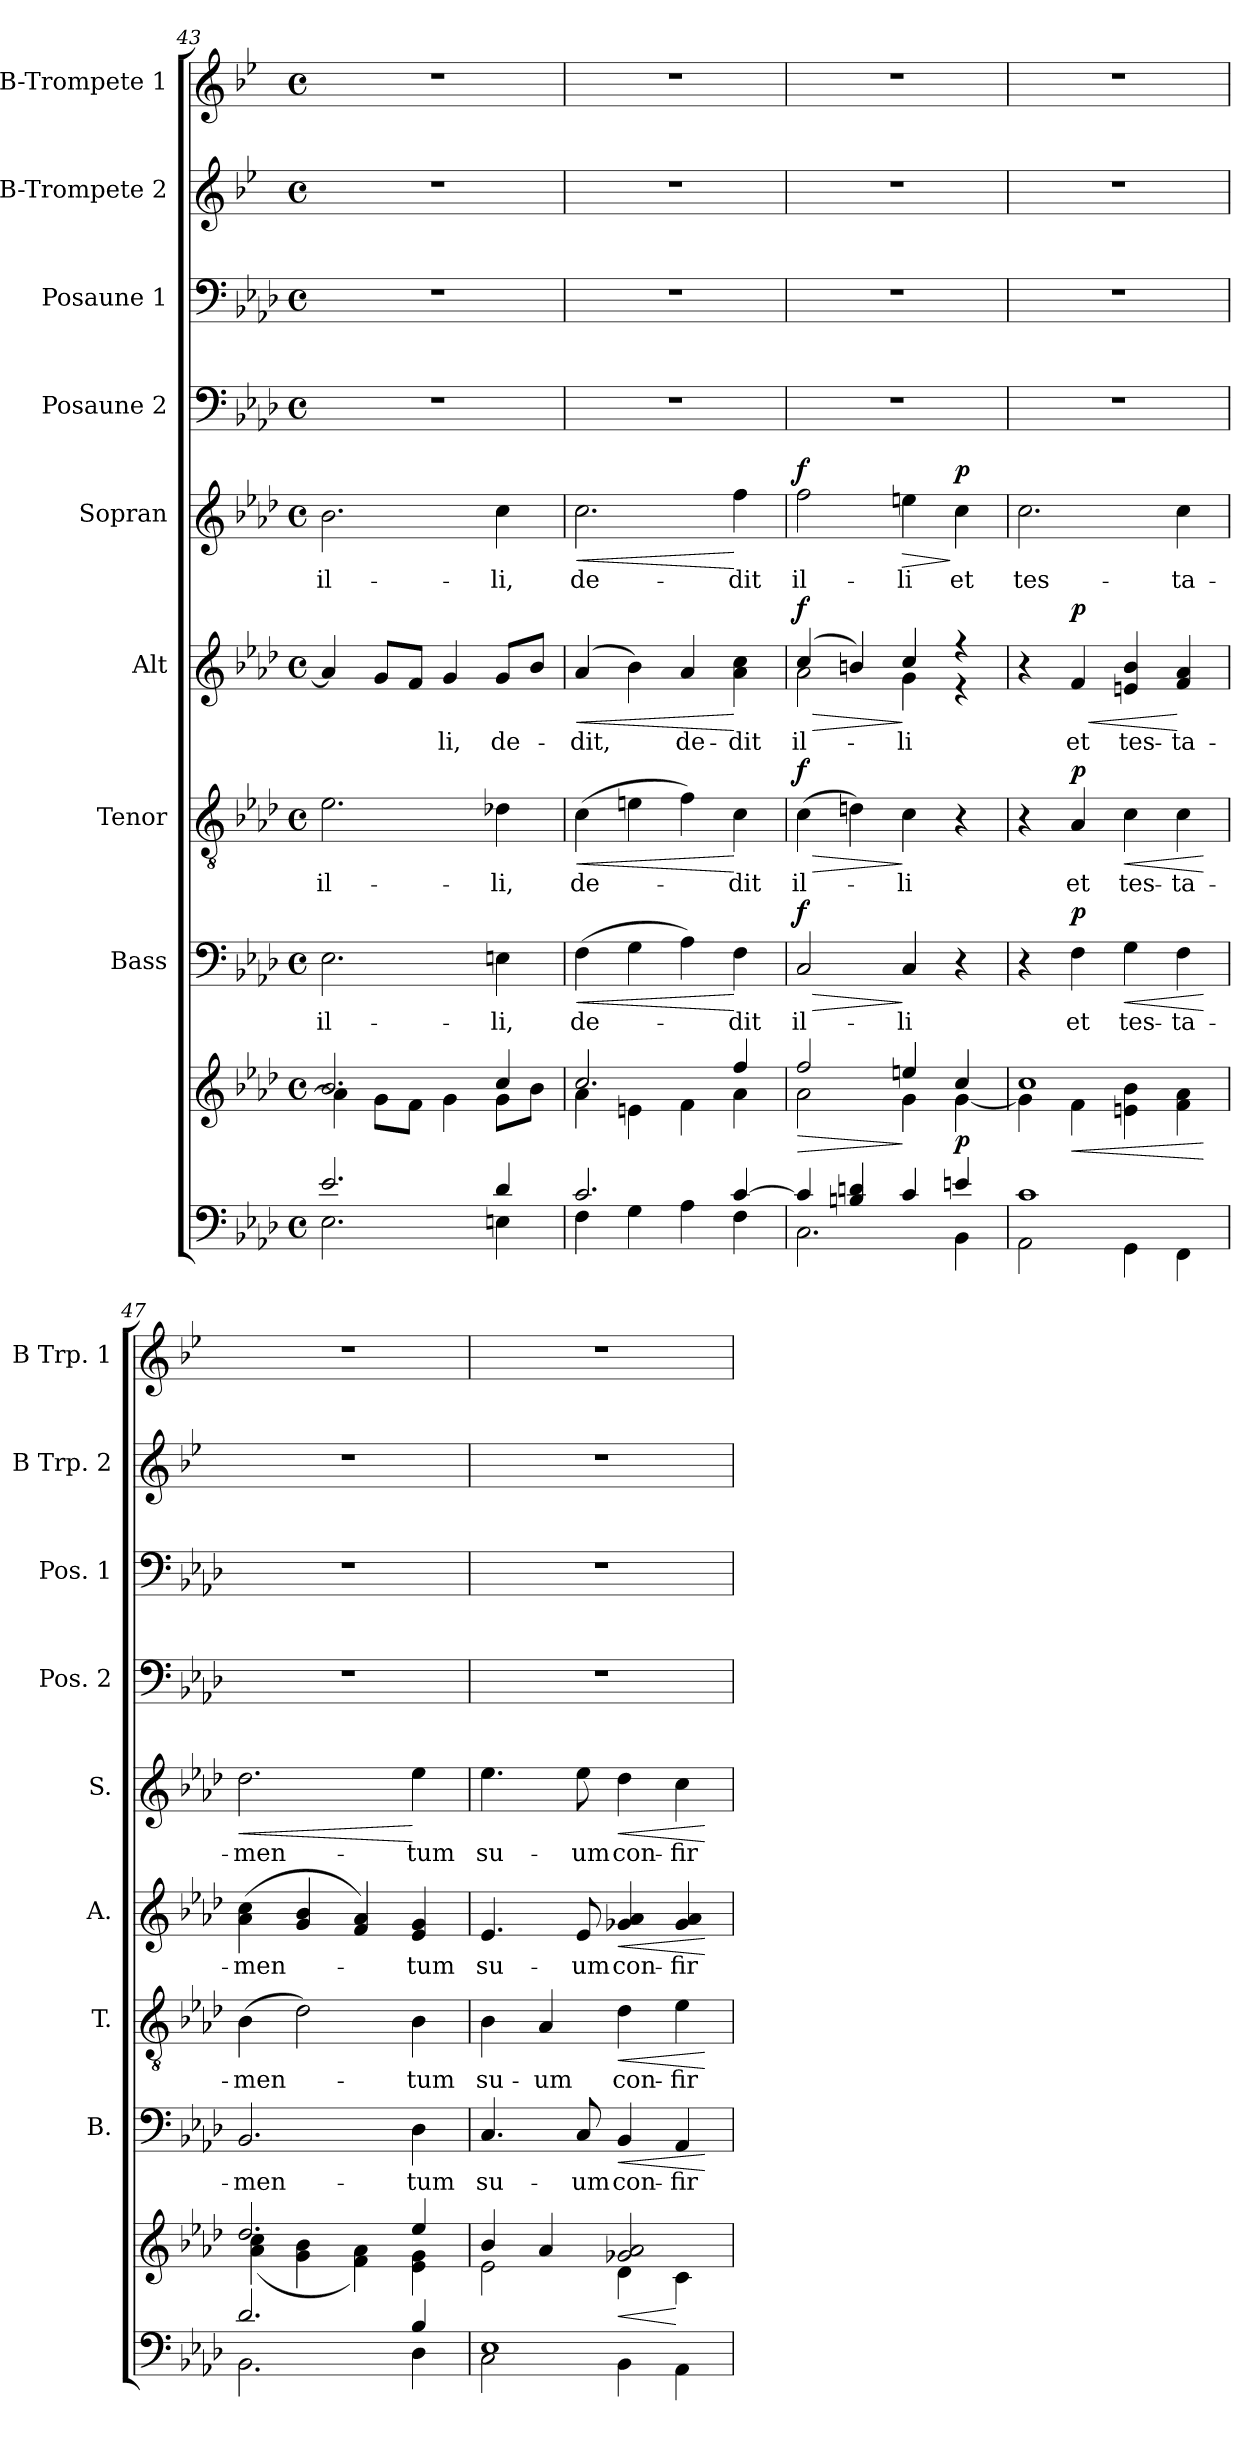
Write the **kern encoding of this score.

**kern	**kern	**dynam	**kern	**text	**dynam	**kern	**text	**dynam	**kern	**text	**dynam	**kern	**text	**dynam	**kern	**kern	**kern	**kern
*part9	*part9	*part9	*part8	*part8	*part8	*part7	*part7	*part7	*part6	*part6	*part6	*part5	*part5	*part5	*part4	*part3	*part2	*part1
*staff10	*staff9	*staff9/10	*staff8	*staff8	*staff8	*staff7	*staff7	*staff7	*staff6	*staff6	*staff6	*staff5	*staff5	*staff5	*staff4	*staff3	*staff2	*staff1
*	*	*	*I"Bass	*	*	*I"Tenor	*	*	*I"Alt	*	*	*I"Sopran	*	*	*I"Posaune 2	*I"Posaune 1	*I"B-Trompete 2	*I"B-Trompete 1
*	*	*	*I'B.	*	*	*I'T.	*	*	*I'A.	*	*	*I'S.	*	*	*I'Pos. 2	*I'Pos. 1	*I'B Trp. 2	*I'B Trp. 1
*clefF4	*clefG2	*	*clefF4	*	*	*clefGv2	*	*	*clefG2	*	*	*clefG2	*	*	*clefF4	*clefF4	*clefG2	*clefG2
*	*	*	*	*	*	*	*	*	*	*	*	*	*	*	*	*	*ITrd1c2	*ITrd1c2
*k[b-e-a-d-]	*k[b-e-a-d-]	*	*k[b-e-a-d-]	*	*	*k[b-e-a-d-]	*	*	*k[b-e-a-d-]	*	*	*k[b-e-a-d-]	*	*	*k[b-e-a-d-]	*k[b-e-a-d-]	*k[b-e-a-d-]	*k[b-e-a-d-]
*A-:	*A-:	*	*A-:	*	*	*A-:	*	*	*A-:	*	*	*A-:	*	*	*A-:	*A-:	*A-:	*A-:
*M4/4	*M4/4	*	*M4/4	*	*	*M4/4	*	*	*M4/4	*	*	*M4/4	*	*	*M4/4	*M4/4	*M4/4	*M4/4
*met(c)	*met(c)	*	*met(c)	*	*	*met(c)	*	*	*met(c)	*	*	*met(c)	*	*	*met(c)	*met(c)	*met(c)	*met(c)
=43	=43	=43	=43	=43	=43	=43	=43	=43	=43	=43	=43	=43	=43	=43	=43	=43	=43	=43
*^	*^	*	*	*	*	*	*	*	*	*	*	*	*	*	*	*	*	*
!	!	!	!	!	!	!LO:LY:b	!	!	!LO:LY:b	!	!	!	!	!	!LO:LY:b	!	!	!	!	!
2.e-/	2.E-\	2.b-/	4a-\]	.	2.E-\	il-	.	2.e-\	il-	.	4a-/]	.	.	2.b-\	il-	.	1r	1r	1r	1r
.	.	.	8g\L	.	.	.	.	.	.	.	8g/L	.	.	.	.	.	.	.	.	.
.	.	.	8f\J	.	.	.	.	.	.	.	8f/J	.	.	.	.	.	.	.	.	.
!	!	!	!	!	!	!	!	!	!	!	!	!LO:LY:b	!	!	!	!	!	!	!	!
.	.	.	4g\	.	.	.	.	.	.	.	4g/	-li,	.	.	.	.	.	.	.	.
!	!	!	!	!	!	!LO:LY:b	!	!	!LO:LY:b	!	!	!LO:LY:b	!	!	!LO:LY:b	!	!	!	!	!
4d-/	4En\	4cc/	8g\L	.	4En\	-li,	.	4d-X\	-li,	.	8g/L	de-	.	4cc\	-li,	.	.	.	.	.
.	.	.	8b-\J	.	.	.	.	.	.	.	8b-/J	.	.	.	.	.	.	.	.	.
=44	=44	=44	=44	=44	=44	=44	=44	=44	=44	=44	=44	=44	=44	=44	=44	=44	=44	=44	=44	=44
!	!	!	!	!	!	!LO:LY:b	!LO:HP:b	!	!LO:LY:b	!LO:HP:b	!	!LO:LY:b	!LO:HP:b	!	!LO:LY:b	!LO:HP:b	!	!	!	!
2.c/	4F\	2.cc/	4a-\	.	(>4F\	de-	<	(>4c\	de-	<	(4a-/	-dit,	<	2.cc\	de-	<	1r	1r	1r	1r
.	4G\	.	4en\	.	4G\	.	.	4en\	.	.	4b-\)	.	.	.	.	.	.	.	.	.
!	!	!	!	!	!	!	!	!	!	!	!	!LO:LY:b	!	!	!	!	!	!	!	!
.	4A-\	.	4f\	.	4A-\)	.	.	4f\)	.	.	4a-/	de-	.	.	.	.	.	.	.	.
!	!	!	!	!	!	!LO:LY:b	!	!	!LO:LY:b	!	!	!LO:LY:b	!	!	!LO:LY:b	!	!	!	!	!
[>4c/	4F\	4ff/	4a-\	.	4F\	-dit	[	4c\	-dit	[	4a-\ 4cc\	-dit	[	4ff\	-dit	[	.	.	.	.
=45	=45	=45	=45	=45	=45	=45	=45	=45	=45	=45	=45	=45	=45	=45	=45	=45	=45	=45	=45	=45
!	!	!	!	!LO:HP:b	!	!LO:LY:b	!LO:HP:b	!	!LO:LY:b	!LO:HP:b	!	!LO:LY:b	!LO:HP:b	!	!LO:LY:b	!	!	!	!	!
*	*	*	*	*	*	*	*	*	*	*	*^	*	*	*	*	*	*	*	*	*
!	!	!	!	!	!	!	!LO:DY:n=1:a	!	!	!LO:DY:n=1:a	!	!	!	!LO:DY:n=1:a	!	!	!LO:DY:a	!	!	!	!
4c/]	2.C\	2ff/	2a-\	>	2C/	il-	> f	(>4c\	il-	> f	(4cc/	2a-\	il-	> f	2ff\	il-	f	1r	1r	1r	1r
4Bn/ 4dn/	.	.	.	.	.	.	.	4dn\)	.	.	4bn/)	.	.	.	.	.	.	.	.	.	.
!	!	!	!	!	!	!LO:LY:b	!	!	!LO:LY:b	!	!	!	!LO:LY:b	!	!	!LO:LY:b	!LO:HP:b	!	!	!	!
4c/	.	4een/	4g\	]	4C/	-li	]	4c\	-li	]	4cc/	4g\	-li	]	4een\	-li	>	.	.	.	.
!	!	!	!	!LO:DY:b	!	!	!	!	!	!	!	!	!	!	!	!LO:LY:b	!LO:DY:n=1:a	!	!	!	!
4en/	4BB-\	4cc/	[<4g\	p	4r	.	.	4r	.	.	4r	4r	.	.	4cc\	et	] p	.	.	.	.
=46	=46	=46	=46	=46	=46	=46	=46	=46	=46	=46	=46	=46	=46	=46	=46	=46	=46	=46	=46	=46	=46
!	!	!	!	!	!	!	!	!	!	!	!	!	!	!	!	!LO:LY:b	!	!	!	!	!
*	*	*	*	*	*	*	*	*	*	*	*v	*v	*	*	*	*	*	*	*	*	*
1c	2AA-\	1cc	4g\]	.	4r	.	.	4r	.	.	4r	.	.	2.cc\	tes-	.	1r	1r	1r	1r
!	!	!	!	!LO:HP:b	!	!LO:LY:b	!LO:DY:a	!	!LO:LY:b	!LO:DY:a	!	!LO:LY:b	!LO:HP:b	!	!	!	!	!	!	!
!	!	!	!	!	!	!	!	!	!	!	!	!	!LO:DY:n=1:a	!	!	!	!	!	!	!
.	.	.	4f\	<	4F\	et	p	4A-/	et	p	4f/	et	< p	.	.	.	.	.	.	.
!	!	!	!	!	!	!LO:LY:b	!LO:HP:b	!	!LO:LY:b	!LO:HP:b	!	!LO:LY:b	!	!	!	!	!	!	!	!
.	4GG\	.	4en\ 4b-\	.	4G\	tes-	<	4c\	tes-	<	4en/ 4b-/	tes-	.	.	.	.	.	.	.	.
!	!	!	!	!	!	!LO:LY:b	!	!	!LO:LY:b	!	!	!LO:LY:b	!	!	!LO:LY:b	!	!	!	!	!
.	4FF\	.	4f\ 4a-\	.	4F\	-ta-	.	4c\	-ta-	.	4f/ 4a-/	-ta-	[	4cc\	-ta-	.	.	.	.	.
*v	*v	*	*	*	*	*	*	*	*	*	*	*	*	*	*	*	*	*	*	*
*	*v	*v	*	*	*	*	*	*	*	*	*	*	*	*	*	*	*	*	*
.	.	[	.	.	[	.	.	[	.	.	.	.	.	.	.	.	.	.
!!LO:PB:g=z
=47	=47	=47	=47	=47	=47	=47	=47	=47	=47	=47	=47	=47	=47	=47	=47	=47	=47	=47
*^	*^	*	*	*	*	*	*	*	*	*	*	*	*	*	*	*	*	*
!	!	!	!	!	!	!LO:LY:b	!	!	!LO:LY:b	!	!	!LO:LY:b	!	!	!LO:LY:b	!LO:HP:b	!	!	!	!
2.d-/	2.BB-\	2.dd-/	(4a-\ 4cc\	.	2.BB-/	-men-	.	(>4B-\	-men-	.	(>4a-\ 4cc\	-men-	.	2.dd-\	-men-	<	1r	1r	1r	1r
.	.	.	4g\ 4b-\	.	.	.	.	2d-\)	.	.	4g/ 4b-/	.	.	.	.	.	.	.	.	.
.	.	.	4f\ 4a-\)	.	.	.	.	.	.	.	4f/ 4a-/)	.	.	.	.	.	.	.	.	.
!	!	!	!	!	!	!LO:LY:b	!	!	!LO:LY:b	!	!	!LO:LY:b	!	!	!LO:LY:b	!	!	!	!	!
4B-/	4D-\	4ee-/	4e-\ 4g\	.	4D-\	-tum	.	4B-\	-tum	.	4e-/ 4g/	-tum	.	4ee-\	-tum	[	.	.	.	.
=48	=48	=48	=48	=48	=48	=48	=48	=48	=48	=48	=48	=48	=48	=48	=48	=48	=48	=48	=48	=48
!	!	!	!	!	!	!LO:LY:b	!	!	!LO:LY:b	!	!	!LO:LY:b	!	!	!LO:LY:b	!	!	!	!	!
1E-	2C\	4b-/	2e-\	.	4.C/	su-	.	4B-\	su-	.	4.e-/	su-	.	4.ee-\	su-	.	1r	1r	1r	1r
!	!	!	!	!	!	!	!	!	!LO:LY:b	!	!	!	!	!	!	!	!	!	!	!
.	.	4a-/	.	.	.	.	.	4A-/	-um	.	.	.	.	.	.	.	.	.	.	.
!	!	!	!	!	!	!LO:LY:b	!	!	!	!	!	!LO:LY:b	!	!	!LO:LY:b	!	!	!	!	!
.	.	.	.	.	8C/	-um	.	.	.	.	8e-/	-um	.	8ee-\	-um	.	.	.	.	.
!	!	!	!	!LO:HP:b	!	!LO:LY:b	!LO:HP:b	!	!LO:LY:b	!LO:HP:b	!	!LO:LY:b	!LO:HP:b	!	!LO:LY:b	!LO:HP:b	!	!	!	!
.	4BB-\	2g-X/ 2a-/	4d-\	<	4BB-/	con-	<	4d-\	con-	<	4g-X/ 4a-/	con-	<	4dd-\	con-	<	.	.	.	.
!	!	!	!	!	!	!LO:LY:b	!	!	!LO:LY:b	!	!	!LO:LY:b	!	!	!LO:LY:b	!	!	!	!	!
.	4AA-\	.	4c\	[	4AA-/	-fir-	.	4e-\	-fir-	.	4g-/ 4a-/	-fir-	.	4cc\	-fir-	.	.	.	.	.
*v	*v	*	*	*	*	*	*	*	*	*	*	*	*	*	*	*	*	*	*	*
*	*v	*v	*	*	*	*	*	*	*	*	*	*	*	*	*	*	*	*	*
.	.	.	.	.	[	.	.	[	.	.	[	.	.	[	.	.	.	.
=	=	=	=	=	=	=	=	=	=	=	=	=	=	=	=	=	=	=
*-	*-	*-	*-	*-	*-	*-	*-	*-	*-	*-	*-	*-	*-	*-	*-	*-	*-	*-
